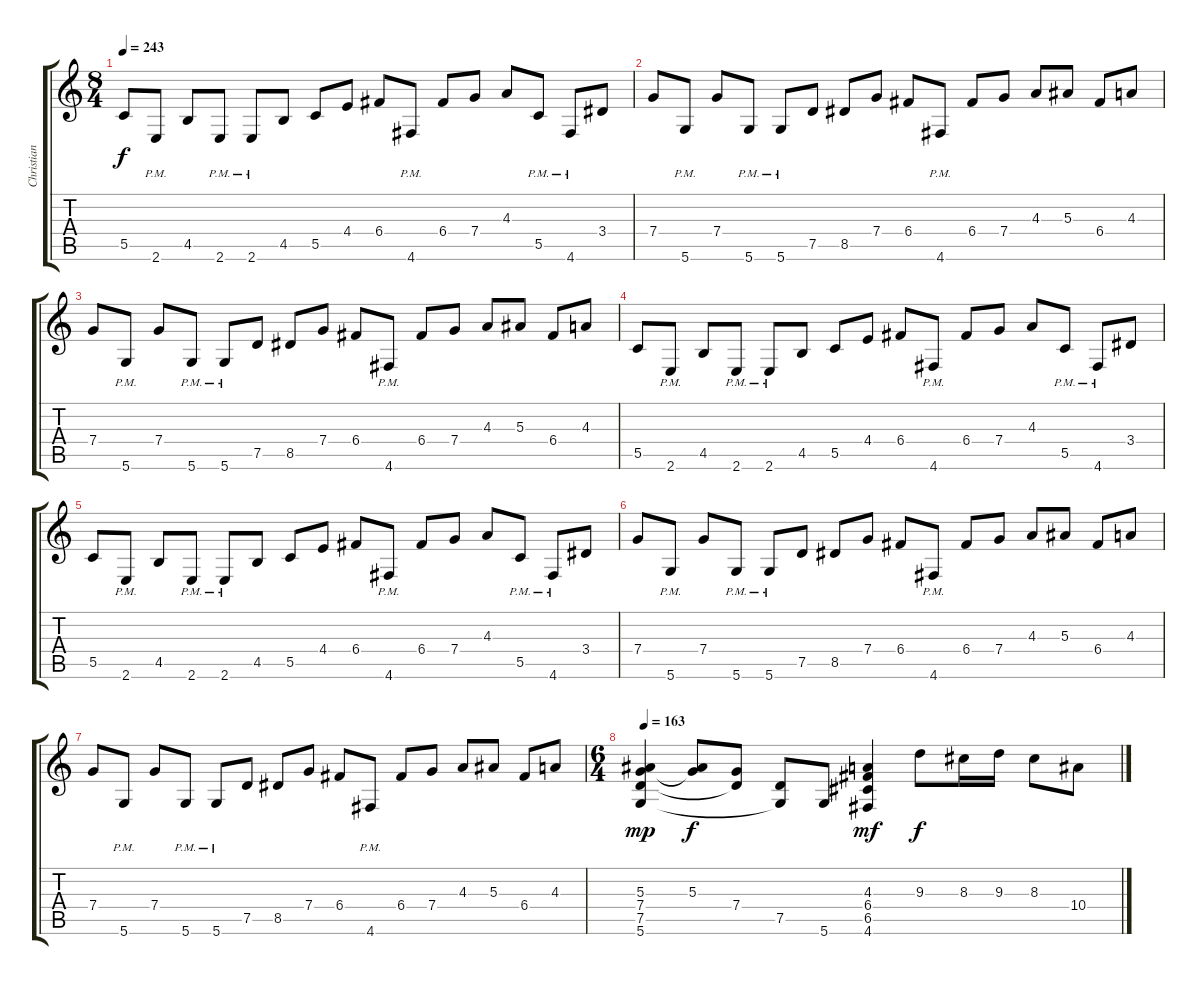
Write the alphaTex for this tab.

\track ("Christian Muenzner" "Christian ") {instrument overdrivenguitar}
\staff {score tabs}
\tuning (D4 A3 F3 C3 G2 D2) {hide}
\ts (8 4)
\tempo 243
\clef g2
\ks c
5.5.8{dy f} 2.6{pm}.8 4.5.8 2.6{pm}.8 2.6{pm}.8 4.5.8 5.5.8 4.4.8 6.4.8 4.6{pm}.8 6.4.8 7.4.8 4.3.8 5.5{pm}.8 4.6{pm}.8 3.4.8 |
7.4.8 5.6{pm}.8 7.4.8 5.6{pm}.8 5.6{pm}.8 7.5.8 8.5.8 7.4.8 6.4.8 4.6{pm}.8 6.4.8 7.4.8 4.3.8 5.3.8 6.4.8 4.3.8 |
7.4.8 5.6{pm}.8 7.4.8 5.6{pm}.8 5.6{pm}.8 7.5.8 8.5.8 7.4.8 6.4.8 4.6{pm}.8 6.4.8 7.4.8 4.3.8 5.3.8 6.4.8 4.3.8 |
5.5.8 2.6{pm}.8 4.5.8 2.6{pm}.8 2.6{pm}.8 4.5.8 5.5.8 4.4.8 6.4.8 4.6{pm}.8 6.4.8 7.4.8 4.3.8 5.5{pm}.8 4.6{pm}.8 3.4.8 |
5.5.8 2.6{pm}.8 4.5.8 2.6{pm}.8 2.6{pm}.8 4.5.8 5.5.8 4.4.8 6.4.8 4.6{pm}.8 6.4.8 7.4.8 4.3.8 5.5{pm}.8 4.6{pm}.8 3.4.8 |
7.4.8 5.6{pm}.8 7.4.8 5.6{pm}.8 5.6{pm}.8 7.5.8 8.5.8 7.4.8 6.4.8 4.6{pm}.8 6.4.8 7.4.8 4.3.8 5.3.8 6.4.8 4.3.8 |
7.4.8 5.6{pm}.8 7.4.8 5.6{pm}.8 5.6{pm}.8 7.5.8 8.5.8 7.4.8 6.4.8 4.6{pm}.8 6.4.8 7.4.8 4.3.8 5.3.8 6.4.8 4.3.8 |
\ts (6 4)
\tempo 163
(5.3 7.4 7.5 5.6).4{dy mp} (5.3 7.4{t}).8{dy f} (7.4 7.5{t}).8 (7.5 5.6{t}).8 5.6.8 (4.3 6.4 6.5 4.6).4{dy mf} 9.3.8{dy f} 8.3.16 9.3.16 8.3.8 10.4.8
